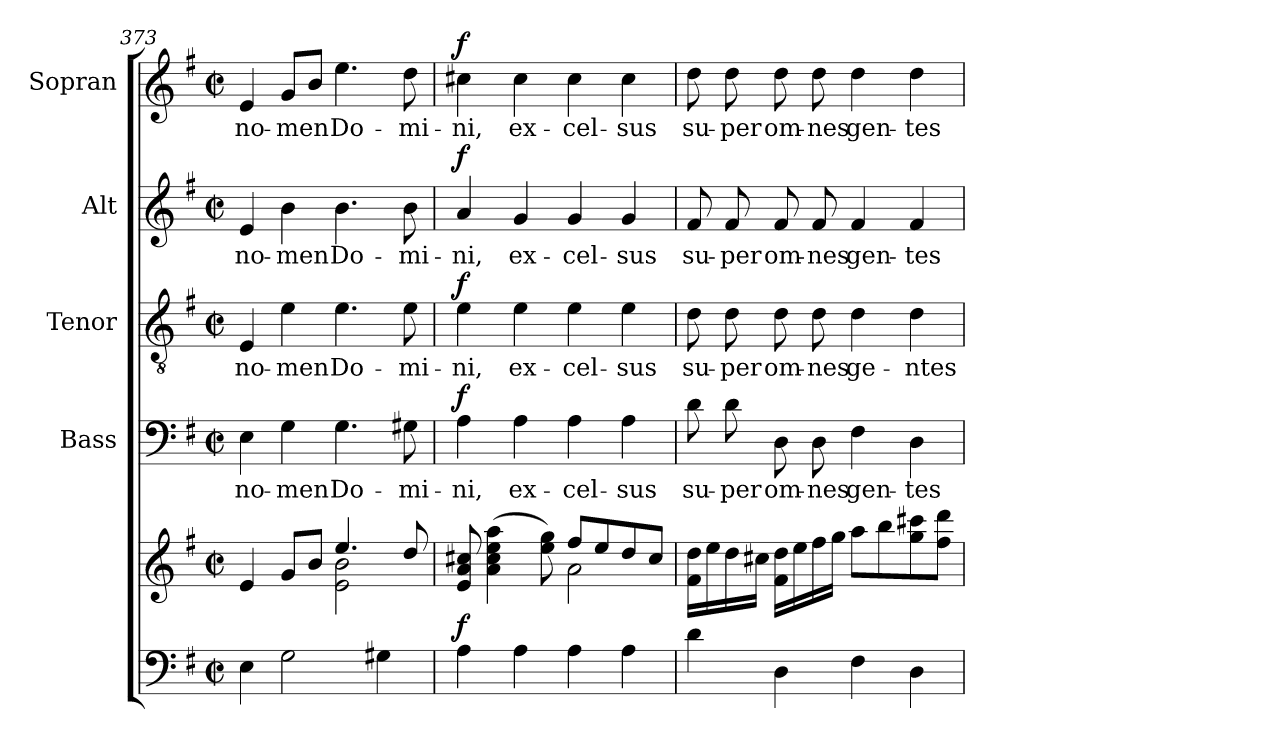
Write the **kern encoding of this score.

**kern	**kern	**dynam	**kern	**text	**dynam	**kern	**text	**dynam	**kern	**text	**dynam	**kern	**text	**dynam
*part5	*part5	*part5	*part4	*part4	*part4	*part3	*part3	*part3	*part2	*part2	*part2	*part1	*part1	*part1
*staff6	*staff5	*staff5/6	*staff4	*staff4	*staff4	*staff3	*staff3	*staff3	*staff2	*staff2	*staff2	*staff1	*staff1	*staff1
*	*	*	*I"Bass	*	*	*I"Tenor	*	*	*I"Alt	*	*	*I"Sopran	*	*
*	*	*	*I'B.	*	*	*I'T.	*	*	*I'A.	*	*	*I'S.	*	*
*clefF4	*clefG2	*	*clefF4	*	*	*clefGv2	*	*	*clefG2	*	*	*clefG2	*	*
*k[f#]	*k[f#]	*	*k[f#]	*	*	*k[f#]	*	*	*k[f#]	*	*	*k[f#]	*	*
*G:	*G:	*	*G:	*	*	*G:	*	*	*G:	*	*	*G:	*	*
*M2/2	*M2/2	*	*M2/2	*	*	*M2/2	*	*	*M2/2	*	*	*M2/2	*	*
*met(c|)	*met(c|)	*	*met(c|)	*	*	*met(c|)	*	*	*met(c|)	*	*	*met(c|)	*	*
=373	=373	=373	=373	=373	=373	=373	=373	=373	=373	=373	=373	=373	=373	=373
*	*^	*	*	*	*	*	*	*	*	*	*	*	*	*
!	!	!	!	!	!LO:LY:b	!	!	!LO:LY:b	!	!	!LO:LY:b	!	!	!LO:LY:b	!
4E\	4e/	2ryy	.	4E\	no-	.	4E/	no-	.	4e/	no-	.	4e/	no-	.
!	!	!	!	!	!LO:LY:b	!	!	!LO:LY:b	!	!	!LO:LY:b	!	!	!LO:LY:b	!
2G\	8g/L	.	.	4G\	-men	.	4e\	-men	.	4b\	-men	.	8g/L	-men	.
.	8b/J	.	.	.	.	.	.	.	.	.	.	.	8b/J	.	.
!	!	!	!	!	!LO:LY:b	!	!	!LO:LY:b	!	!	!LO:LY:b	!	!	!LO:LY:b	!
.	4.ee/	2e\ 2b\	.	4.G\	Do-	.	4.e\	Do-	.	4.b\	Do-	.	4.ee\	Do-	.
4G#X\	.	.	.	.	.	.	.	.	.	.	.	.	.	.	.
!	!	!	!	!	!LO:LY:b	!	!	!LO:LY:b	!	!	!LO:LY:b	!	!	!LO:LY:b	!
.	8dd/	.	.	8G#X\	-mi-	.	8e\	-mi-	.	8b\	-mi-	.	8dd\	-mi-	.
=374	=374	=374	=374	=374	=374	=374	=374	=374	=374	=374	=374	=374	=374	=374	=374
!	!	!	!LO:DY:a=2	!	!LO:LY:b	!LO:DY:a	!	!LO:LY:b	!LO:DY:a	!	!LO:LY:b	!LO:DY:a	!	!LO:LY:b	!LO:DY:a
4A\	8e/ 8a/ 8cc#X/	2ryy	f	4A\	-ni,	f	4e\	-ni,	f	4a/	-ni,	f	4cc#X\	-ni,	f
.	(>4a\ 4cc#\ 4ee\ 4aa\	.	.	.	.	.	.	.	.	.	.	.	.	.	.
!	!	!	!	!	!LO:LY:b	!	!	!LO:LY:b	!	!	!LO:LY:b	!	!	!LO:LY:b	!
4A\	.	.	.	4A\	ex-	.	4e\	ex-	.	4g/	ex-	.	4cc#\	ex-	.
.	8ee\ 8gg\)	.	.	.	.	.	.	.	.	.	.	.	.	.	.
!	!	!	!	!	!LO:LY:b	!	!	!LO:LY:b	!	!	!LO:LY:b	!	!	!LO:LY:b	!
4A\	8ff#/L	2a\	.	4A\	-cel-	.	4e\	-cel-	.	4g/	-cel-	.	4cc#\	-cel-	.
.	8ee/	.	.	.	.	.	.	.	.	.	.	.	.	.	.
!	!	!	!	!	!LO:LY:b	!	!	!LO:LY:b	!	!	!LO:LY:b	!	!	!LO:LY:b	!
4A\	8dd/	.	.	4A\	-sus	.	4e\	-sus	.	4g/	-sus	.	4cc#\	-sus	.
.	8cc#/J	.	.	.	.	.	.	.	.	.	.	.	.	.	.
*	*v	*v	*	*	*	*	*	*	*	*	*	*	*	*	*
!!LO:PB:g=z
=375	=375	=375	=375	=375	=375	=375	=375	=375	=375	=375	=375	=375	=375	=375
!	!	!	!	!LO:LY:b	!	!	!LO:LY:b	!	!	!LO:LY:b	!	!	!LO:LY:b	!
4d\	16f#\ 16dd\LL	.	8d\	su-	.	8d\	su-	.	8f#/	su-	.	8dd\	su-	.
.	16ee\	.	.	.	.	.	.	.	.	.	.	.	.	.
!	!	!	!	!LO:LY:b	!	!	!LO:LY:b	!	!	!LO:LY:b	!	!	!LO:LY:b	!
.	16dd\	.	8d\	-per	.	8d\	-per	.	8f#/	-per	.	8dd\	-per	.
.	16cc#X\JJ	.	.	.	.	.	.	.	.	.	.	.	.	.
!	!	!	!	!LO:LY:b	!	!	!LO:LY:b	!	!	!LO:LY:b	!	!	!LO:LY:b	!
4D\	16f#\ 16dd\LL	.	8D\	om-	.	8d\	om-	.	8f#/	om-	.	8dd\	om-	.
.	16ee\	.	.	.	.	.	.	.	.	.	.	.	.	.
!	!	!	!	!LO:LY:b	!	!	!LO:LY:b	!	!	!LO:LY:b	!	!	!LO:LY:b	!
.	16ff#\	.	8D\	-nes	.	8d\	-nes	.	8f#/	-nes	.	8dd\	-nes	.
.	16gg\JJ	.	.	.	.	.	.	.	.	.	.	.	.	.
!	!	!	!	!LO:LY:b	!	!	!LO:LY:b	!	!	!LO:LY:b	!	!	!LO:LY:b	!
4F#\	8aa\L	.	4F#\	gen-	.	4d\	ge-	.	4f#/	gen-	.	4dd\	gen-	.
.	8bb\	.	.	.	.	.	.	.	.	.	.	.	.	.
!	!	!	!	!LO:LY:b	!	!	!LO:LY:b	!	!	!LO:LY:b	!	!	!LO:LY:b	!
4D\	8gg\ 8ccc#X\	.	4D\	-tes	.	4d\	-ntes	.	4f#/	-tes	.	4dd\	-tes	.
.	8ff#\ 8ddd\J	.	.	.	.	.	.	.	.	.	.	.	.	.
=	=	=	=	=	=	=	=	=	=	=	=	=	=	=
*-	*-	*-	*-	*-	*-	*-	*-	*-	*-	*-	*-	*-	*-	*-
